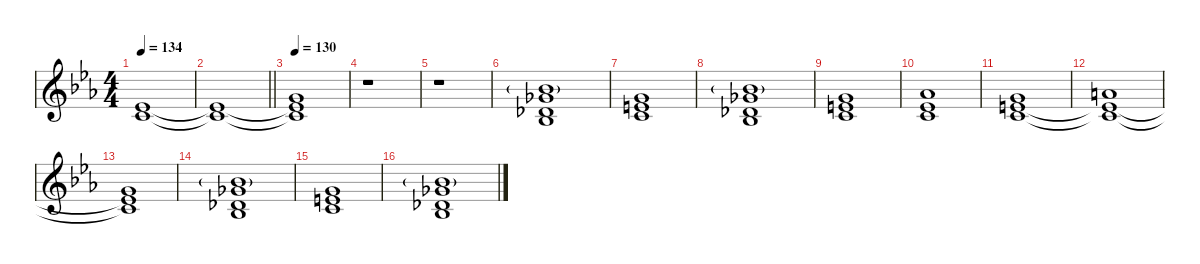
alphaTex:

\defaultSystemsLayout 4
\hideDynamics
\bracketExtendMode nobrackets
\singleTrackTrackNamePolicy hidden
\multiTrackTrackNamePolicy hidden
\firstSystemTrackNameMode fullname
\firstSystemTrackNameOrientation horizontal
\otherSystemsTrackNameOrientation horizontal
\track ("Synth" "vln.") {instrument stringensemble1}
\staff {score}
\tuning (E4 C4 G3 C3 G2 C2)
\ts (4 4)
\tempo 134
\clef g2
\ks cminor
(3.2{t acc b} 5.3{t acc forcenatural}).1{dy mf} |
\barLineRight lightlight
(3.2{t acc b} 5.3{t acc forcenatural}).1 |
\tempo 130
(3.1{acc forcenatural} 3.2{t acc b} 5.3{t acc forcenatural}).1{dy f} |
r.1 |
r.1 |
(6.1{g acc b} 6.2{acc b} 6.3{acc b} 10.4{acc b}).1 |
(0.1{acc forcenatural} 7.2{acc forcenatural} 5.3{acc forcenatural}).1 |
(6.1{g acc b} 6.2{acc b} 6.3{acc b} 10.4{acc b}).1 |
(0.1{acc forcenatural} 7.2{acc forcenatural} 5.3{acc forcenatural}).1 |
(4.1{acc b} 3.2{acc b} 5.3{acc forcenatural}).1 |
(3.1{acc forcenatural} 4.2{acc forcenatural} 5.3{acc forcenatural}).1 |
(5.1{acc forcenatural} 4.2{t acc forcenatural} 5.3{t acc forcenatural}).1 |
(3.1{acc forcenatural} 4.2{t acc forcenatural} 5.3{t acc forcenatural}).1 |
(6.1{g acc b} 6.2{acc b} 6.3{acc b} 10.4{acc b}).1 |
(0.1{acc forcenatural} 7.2{acc forcenatural} 5.3{acc forcenatural}).1 |
(6.1{g acc b} 6.2{acc b} 6.3{acc b} 10.4{acc b}).1
